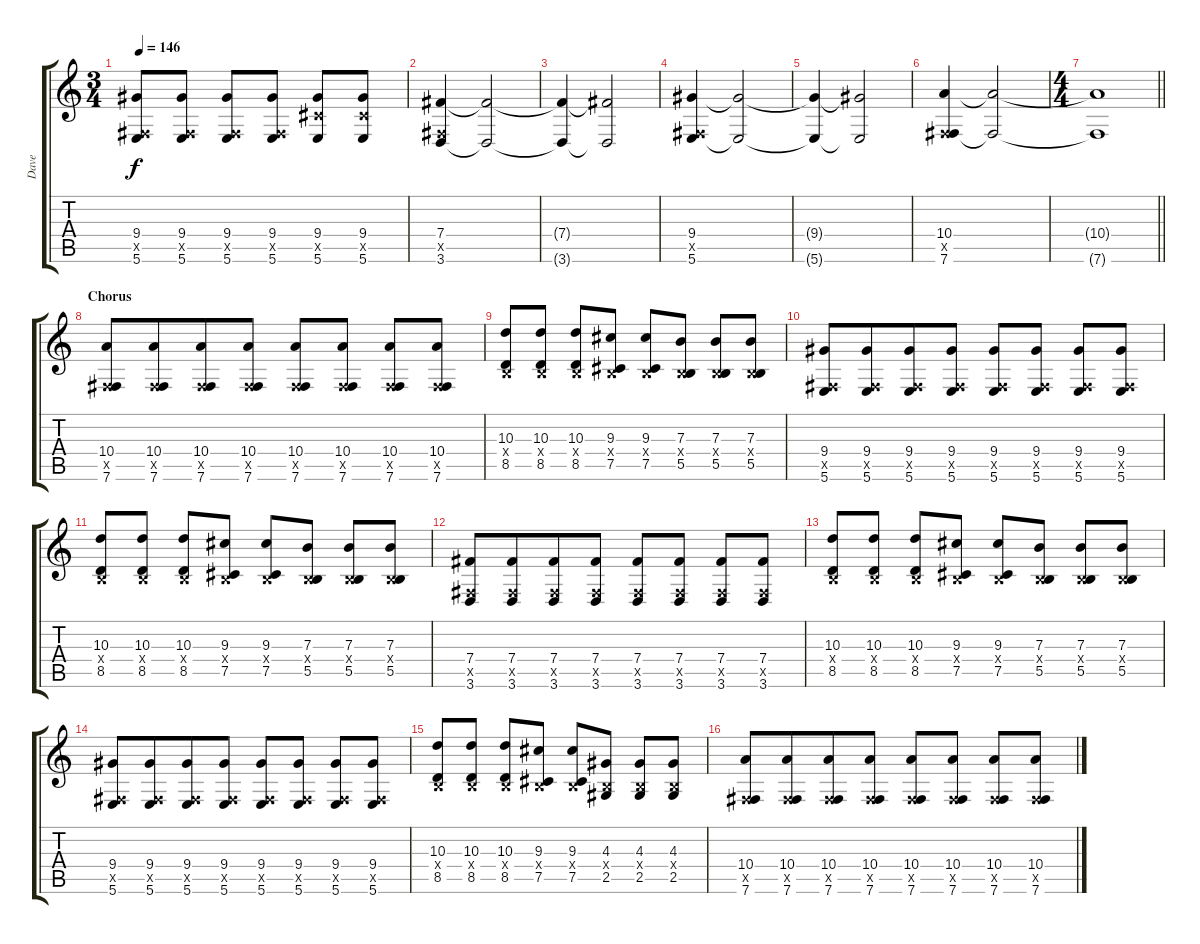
\track ("Dave" "Dave") {instrument distortionguitar bank 255}
\staff {score tabs}
\tuning (Db4 Ab3 E3 B2 Gb2 B1) {hide}
\ts (3 4)
\tempo 146
\clef g2
\ks c
(9.4 0.5{x} 5.6).8{dy f beam merge} (9.4 0.5{x} 5.6).8 (9.4 0.5{x} 5.6).8 (9.4 0.5{x} 5.6).8 (9.4 7.5{x} 5.6).8{beam merge} (9.4 7.5{x} 5.6).8 |
(7.4 0.5{x} 3.6).4 (7.4{t} 3.6{t}).2 |
(7.4{t} 3.6{t}).4 (7.4{t} 3.6{t}).2 |
(9.4 0.5{x} 5.6).4 (9.4{t} 5.6{t}).2 |
(9.4{t} 5.6{t}).4 (9.4{t} 5.6{t}).2 |
(10.4 0.5{x} 7.6).4 (10.4{t} 7.6{t}).2 |
\ts (4 4)
\barLineRight lightlight
(10.4{t} 7.6{t}).1 |
\section ("" "Chorus")
(10.4 0.5{x} 7.6).8{beam merge} (10.4 0.5{x} 7.6).8{beam merge} (10.4 0.5{x} 7.6).8 (10.4 0.5{x} 7.6).8 (10.4 0.5{x} 7.6).8 (10.4 0.5{x} 7.6).8 (10.4 0.5{x} 7.6).8 (10.4 0.5{x} 7.6).8 |
(10.3 0.4{x} 8.5).8{beam merge} (10.3 0.4{x} 8.5).8 (10.3 0.4{x} 8.5).8 (9.3 0.4{x} 7.5).8 (9.3 0.4{x} 7.5).8 (7.3 0.4{x} 5.5).8 (7.3 0.4{x} 5.5).8 (7.3 0.4{x} 5.5).8 |
(9.4 0.5{x} 5.6).8{beam merge} (9.4 0.5{x} 5.6).8{beam merge} (9.4 0.5{x} 5.6).8 (9.4 0.5{x} 5.6).8 (9.4 0.5{x} 5.6).8 (9.4 0.5{x} 5.6).8 (9.4 0.5{x} 5.6).8 (9.4 0.5{x} 5.6).8 |
(10.3 0.4{x} 8.5).8{beam merge} (10.3 0.4{x} 8.5).8 (10.3 0.4{x} 8.5).8 (9.3 0.4{x} 7.5).8 (9.3 0.4{x} 7.5).8 (7.3 0.4{x} 5.5).8 (7.3 0.4{x} 5.5).8 (7.3 0.4{x} 5.5).8 |
(7.4 0.5{x} 3.6).8{beam merge} (7.4 0.5{x} 3.6).8{beam merge} (7.4 0.5{x} 3.6).8 (7.4 0.5{x} 3.6).8 (7.4 0.5{x} 3.6).8 (7.4 0.5{x} 3.6).8 (7.4 0.5{x} 3.6).8 (7.4 0.5{x} 3.6).8 |
(10.3 0.4{x} 8.5).8{beam merge} (10.3 0.4{x} 8.5).8 (10.3 0.4{x} 8.5).8 (9.3 0.4{x} 7.5).8 (9.3 0.4{x} 7.5).8 (7.3 0.4{x} 5.5).8 (7.3 0.4{x} 5.5).8 (7.3 0.4{x} 5.5).8 |
(9.4 0.5{x} 5.6).8{beam merge} (9.4 0.5{x} 5.6).8{beam merge} (9.4 0.5{x} 5.6).8 (9.4 0.5{x} 5.6).8 (9.4 0.5{x} 5.6).8 (9.4 0.5{x} 5.6).8 (9.4 0.5{x} 5.6).8 (9.4 0.5{x} 5.6).8 |
(10.3 0.4{x} 8.5).8{beam merge} (10.3 0.4{x} 8.5).8 (10.3 0.4{x} 8.5).8 (9.3 0.4{x} 7.5).8 (9.3 0.4{x} 7.5).8 (4.3 0.4{x} 2.5).8 (4.3 0.4{x} 2.5).8 (4.3 0.4{x} 2.5).8 |
(10.4 0.5{x} 7.6).8{beam merge} (10.4 0.5{x} 7.6).8{beam merge} (10.4 0.5{x} 7.6).8 (10.4 0.5{x} 7.6).8 (10.4 0.5{x} 7.6).8 (10.4 0.5{x} 7.6).8 (10.4 0.5{x} 7.6).8 (10.4 0.5{x} 7.6).8
